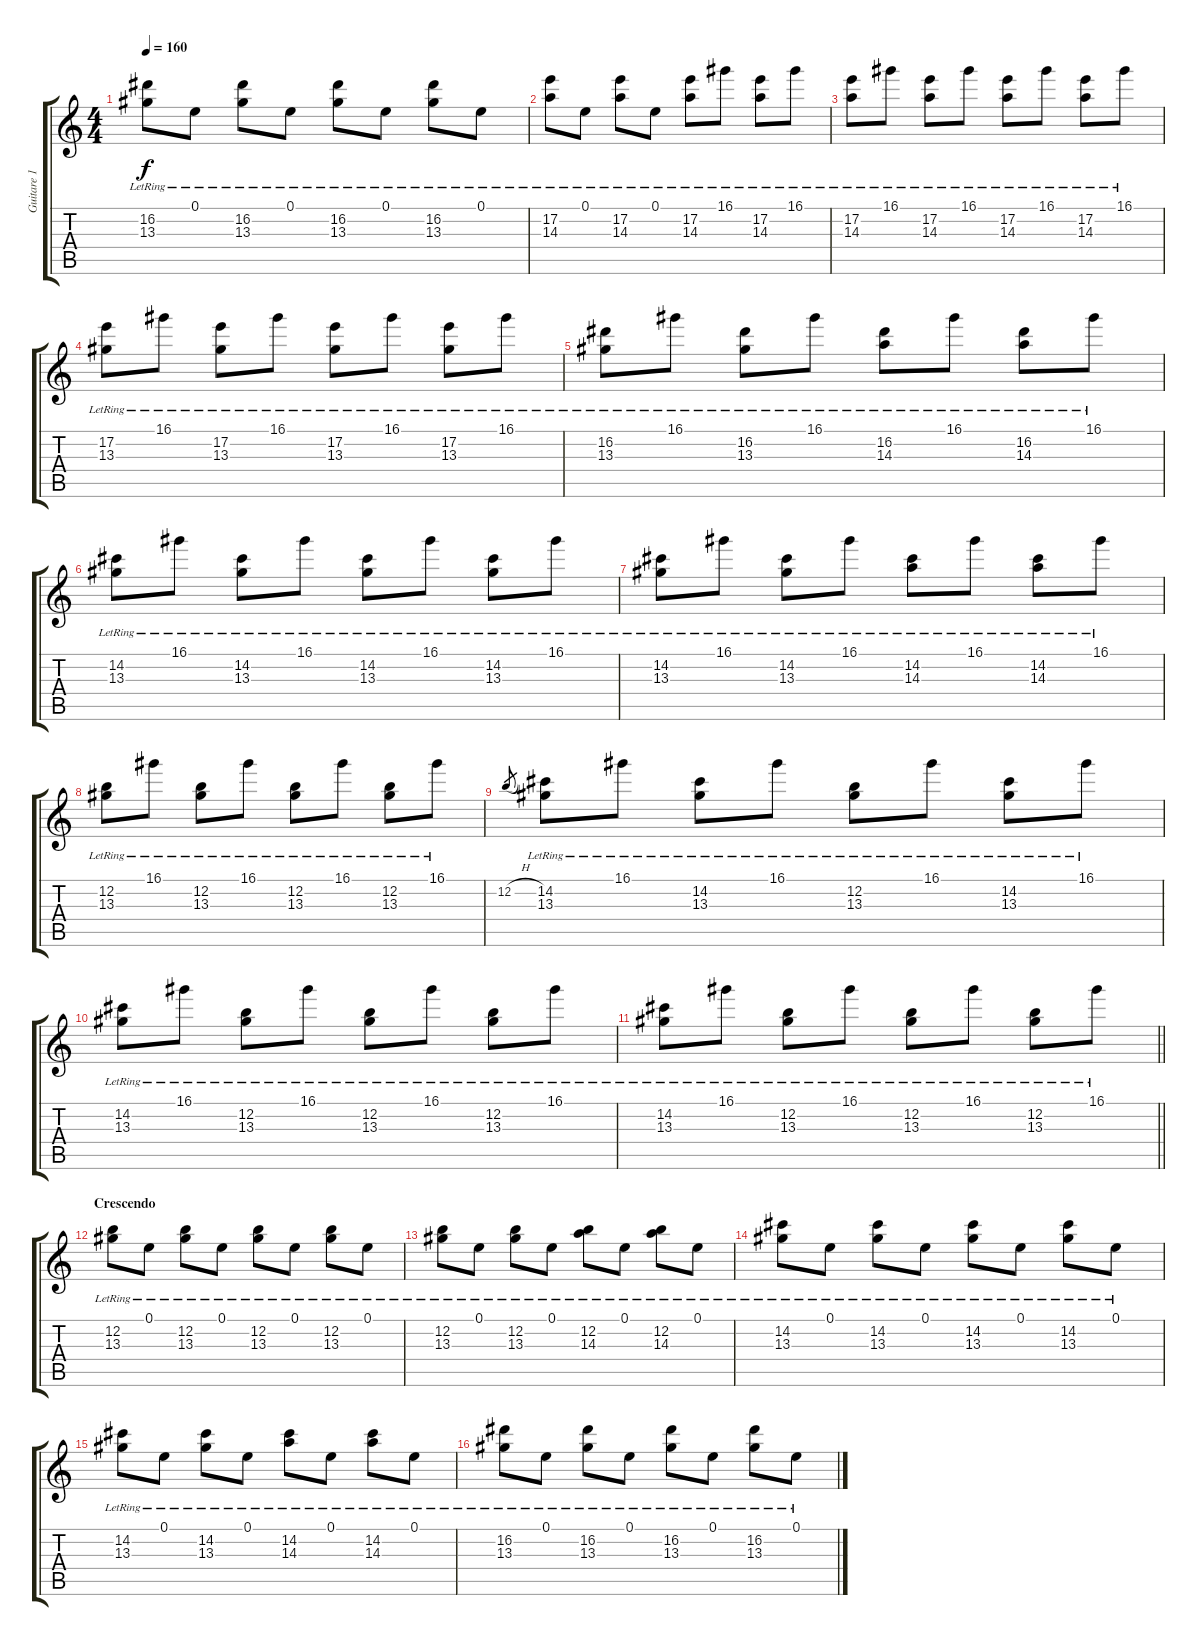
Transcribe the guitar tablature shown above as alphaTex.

\track ("Guitare 1" "Guitare 1") {instrument electricguitarclean}
\staff {score tabs}
\tuning (E4 B3 G3 D3 A2 E2) {hide}
\ts (4 4)
\tempo 160
\clef g2
\ks c
(16.2{lr} 13.3{lr}).8{dy f} 0.1{lr}.8 (16.2{lr} 13.3{lr}).8 0.1{lr}.8 (16.2{lr} 13.3{lr}).8 0.1{lr}.8 (16.2{lr} 13.3{lr}).8 0.1{lr}.8 |
(17.2{lr} 14.3{lr}).8 0.1{lr}.8 (17.2{lr} 14.3{lr}).8 0.1{lr}.8 (17.2{lr} 14.3{lr}).8 16.1{lr}.8 (17.2{lr} 14.3{lr}).8 16.1{lr}.8 |
(17.2{lr} 14.3{lr}).8 16.1{lr}.8 (17.2{lr} 14.3{lr}).8 16.1{lr}.8 (17.2{lr} 14.3{lr}).8 16.1{lr}.8 (17.2{lr} 14.3{lr}).8 16.1{lr}.8 |
(17.2{lr} 13.3{lr}).8 16.1{lr}.8 (17.2{lr} 13.3{lr}).8 16.1{lr}.8 (17.2{lr} 13.3{lr}).8 16.1{lr}.8 (17.2{lr} 13.3{lr}).8 16.1{lr}.8 |
(16.2{lr} 13.3{lr}).8 16.1{lr}.8 (16.2{lr} 13.3{lr}).8 16.1{lr}.8 (16.2{lr} 14.3{lr}).8 16.1{lr}.8 (16.2{lr} 14.3{lr}).8 16.1{lr}.8 |
(14.2{lr} 13.3{lr}).8 16.1{lr}.8 (14.2{lr} 13.3{lr}).8 16.1{lr}.8 (14.2{lr} 13.3{lr}).8 16.1{lr}.8 (14.2{lr} 13.3{lr}).8 16.1{lr}.8 |
(14.2{lr} 13.3{lr}).8 16.1{lr}.8 (14.2{lr} 13.3{lr}).8 16.1{lr}.8 (14.2{lr} 14.3{lr}).8 16.1{lr}.8 (14.2{lr} 14.3{lr}).8 16.1{lr}.8 |
(12.2{lr} 13.3{lr}).8 16.1{lr}.8 (12.2{lr} 13.3{lr}).8 16.1{lr}.8 (12.2{lr} 13.3{lr}).8 16.1{lr}.8 (12.2{lr} 13.3{lr}).8 16.1{lr}.8 |
12.2{h}.8{gr} (14.2{lr} 13.3{lr}).8 16.1{lr}.8 (14.2{lr} 13.3{lr}).8 16.1{lr}.8 (12.2{lr} 13.3{lr}).8 16.1{lr}.8 (14.2{lr} 13.3{lr}).8 16.1{lr}.8 |
(14.2{lr} 13.3{lr}).8 16.1{lr}.8 (12.2{lr} 13.3{lr}).8 16.1{lr}.8 (12.2{lr} 13.3{lr}).8 16.1{lr}.8 (12.2{lr} 13.3{lr}).8 16.1{lr}.8 |
\barLineRight lightlight
(14.2{lr} 13.3{lr}).8 16.1{lr}.8 (12.2{lr} 13.3{lr}).8 16.1{lr}.8 (12.2{lr} 13.3{lr}).8 16.1{lr}.8 (12.2{lr} 13.3{lr}).8 16.1{lr}.8 |
\section ("" "Crescendo")
(12.2{lr} 13.3{lr}).8 0.1{lr}.8 (12.2{lr} 13.3{lr}).8 0.1{lr}.8 (12.2{lr} 13.3{lr}).8 0.1{lr}.8 (12.2{lr} 13.3{lr}).8 0.1{lr}.8 |
(12.2{lr} 13.3{lr}).8 0.1{lr}.8 (12.2{lr} 13.3{lr}).8 0.1{lr}.8 (12.2{lr} 14.3{lr}).8 0.1{lr}.8 (12.2{lr} 14.3{lr}).8 0.1{lr}.8 |
(14.2{lr} 13.3{lr}).8 0.1{lr}.8 (14.2{lr} 13.3{lr}).8 0.1{lr}.8 (14.2{lr} 13.3{lr}).8 0.1{lr}.8 (14.2{lr} 13.3{lr}).8 0.1{lr}.8 |
(14.2{lr} 13.3{lr}).8 0.1{lr}.8 (14.2{lr} 13.3{lr}).8 0.1{lr}.8 (14.2{lr} 14.3{lr}).8 0.1{lr}.8 (14.2{lr} 14.3{lr}).8 0.1{lr}.8 |
(16.2{lr} 13.3{lr}).8 0.1{lr}.8 (16.2{lr} 13.3{lr}).8 0.1{lr}.8 (16.2{lr} 13.3{lr}).8 0.1{lr}.8 (16.2{lr} 13.3{lr}).8 0.1{lr}.8
